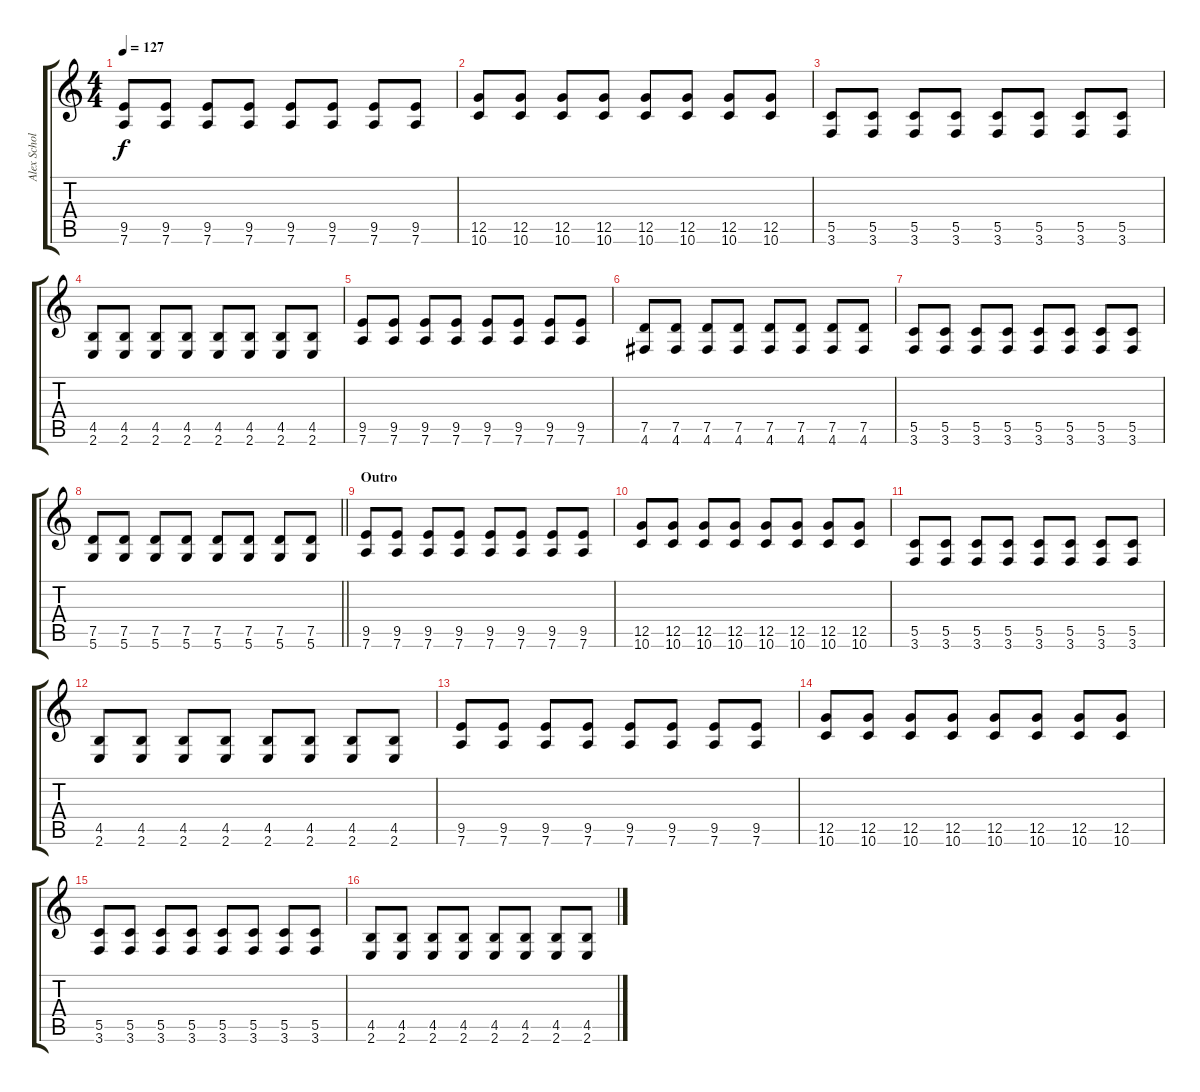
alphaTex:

\track ("Alex Scholpp " "Alex Schol") {instrument distortionguitar}
\staff {score tabs}
\tuning (D4 A3 F3 C3 G2 D2) {hide}
\ts (4 4)
\tempo 127
\clef g2
\ks c
(9.5 7.6).8{dy f} (9.5 7.6).8 (9.5 7.6).8 (9.5 7.6).8 (9.5 7.6).8 (9.5 7.6).8 (9.5 7.6).8 (9.5 7.6).8 |
(12.5 10.6).8 (12.5 10.6).8 (12.5 10.6).8 (12.5 10.6).8 (12.5 10.6).8 (12.5 10.6).8 (12.5 10.6).8 (12.5 10.6).8 |
(5.5 3.6).8 (5.5 3.6).8 (5.5 3.6).8 (5.5 3.6).8 (5.5 3.6).8 (5.5 3.6).8 (5.5 3.6).8 (5.5 3.6).8 |
(4.5 2.6).8 (4.5 2.6).8 (4.5 2.6).8 (4.5 2.6).8 (4.5 2.6).8 (4.5 2.6).8 (4.5 2.6).8 (4.5 2.6).8 |
(9.5 7.6).8 (9.5 7.6).8 (9.5 7.6).8 (9.5 7.6).8 (9.5 7.6).8 (9.5 7.6).8 (9.5 7.6).8 (9.5 7.6).8 |
(7.5 4.6).8 (7.5 4.6).8 (7.5 4.6).8 (7.5 4.6).8 (7.5 4.6).8 (7.5 4.6).8 (7.5 4.6).8 (7.5 4.6).8 |
(5.5 3.6).8 (5.5 3.6).8 (5.5 3.6).8 (5.5 3.6).8 (5.5 3.6).8 (5.5 3.6).8 (5.5 3.6).8 (5.5 3.6).8 |
\barLineRight lightlight
(7.5 5.6).8 (7.5 5.6).8 (7.5 5.6).8 (7.5 5.6).8 (7.5 5.6).8 (7.5 5.6).8 (7.5 5.6).8 (7.5 5.6).8 |
\section ("" "Outro")
(9.5 7.6).8 (9.5 7.6).8 (9.5 7.6).8 (9.5 7.6).8 (9.5 7.6).8 (9.5 7.6).8 (9.5 7.6).8 (9.5 7.6).8 |
(12.5 10.6).8 (12.5 10.6).8 (12.5 10.6).8 (12.5 10.6).8 (12.5 10.6).8 (12.5 10.6).8 (12.5 10.6).8 (12.5 10.6).8 |
(5.5 3.6).8 (5.5 3.6).8 (5.5 3.6).8 (5.5 3.6).8 (5.5 3.6).8 (5.5 3.6).8 (5.5 3.6).8 (5.5 3.6).8 |
(4.5 2.6).8 (4.5 2.6).8 (4.5 2.6).8 (4.5 2.6).8 (4.5 2.6).8 (4.5 2.6).8 (4.5 2.6).8 (4.5 2.6).8 |
(9.5 7.6).8 (9.5 7.6).8 (9.5 7.6).8 (9.5 7.6).8 (9.5 7.6).8 (9.5 7.6).8 (9.5 7.6).8 (9.5 7.6).8 |
(12.5 10.6).8 (12.5 10.6).8 (12.5 10.6).8 (12.5 10.6).8 (12.5 10.6).8 (12.5 10.6).8 (12.5 10.6).8 (12.5 10.6).8 |
(5.5 3.6).8 (5.5 3.6).8 (5.5 3.6).8 (5.5 3.6).8 (5.5 3.6).8 (5.5 3.6).8 (5.5 3.6).8 (5.5 3.6).8 |
(4.5 2.6).8 (4.5 2.6).8 (4.5 2.6).8 (4.5 2.6).8 (4.5 2.6).8 (4.5 2.6).8 (4.5 2.6).8 (4.5 2.6).8
